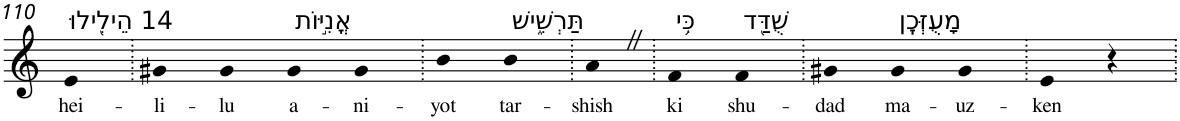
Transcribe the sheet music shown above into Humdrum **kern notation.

**kern	**text
*part1	*part1
*staff1	*staff1
*I"Piano	*
*I'Pno	*
!!LO:PB:g=z
*clefG2	*
*k[]	*
=110	=110
!LO:TX:a:t=14 הֵילִ֖ילוּ	!
!	!LO:LY:b
4e	hei-
=111.	=111.
!	!LO:LY:b
4g#X	-li-
!	!LO:LY:b
4g#	-lu
!LO:TX:a:t=אֳנִיּ֣וֹת	!
!	!LO:LY:b
4g#	a-
!	!LO:LY:b
4g#	-ni-
=112.	=112.
!	!LO:LY:b
4b	-yot
!LO:TX:a:t=תַּרְשִׁ֑ישׁ	!
!	!LO:LY:b
4b	tar-
=113.	=113.
!	!LO:LY:b
4aZ	-shish
=114.	=114.
!LO:TX:a:t=כִּ֥י	!
!	!LO:LY:b
4f	ki
!LO:TX:a:t=שֻׁדַּ֖ד	!
!	!LO:LY:b
4f	shu-
=115.	=115.
!	!LO:LY:b
4g#X	-dad
!LO:TX:a:t=מָעֻזְּכֶֽן	!
!	!LO:LY:b
4g#	ma-
!	!LO:LY:b
4g#	-uz-
=116.	=116.
!	!LO:LY:b
4e	-ken
4r	.
=.	=.
*-	*-
